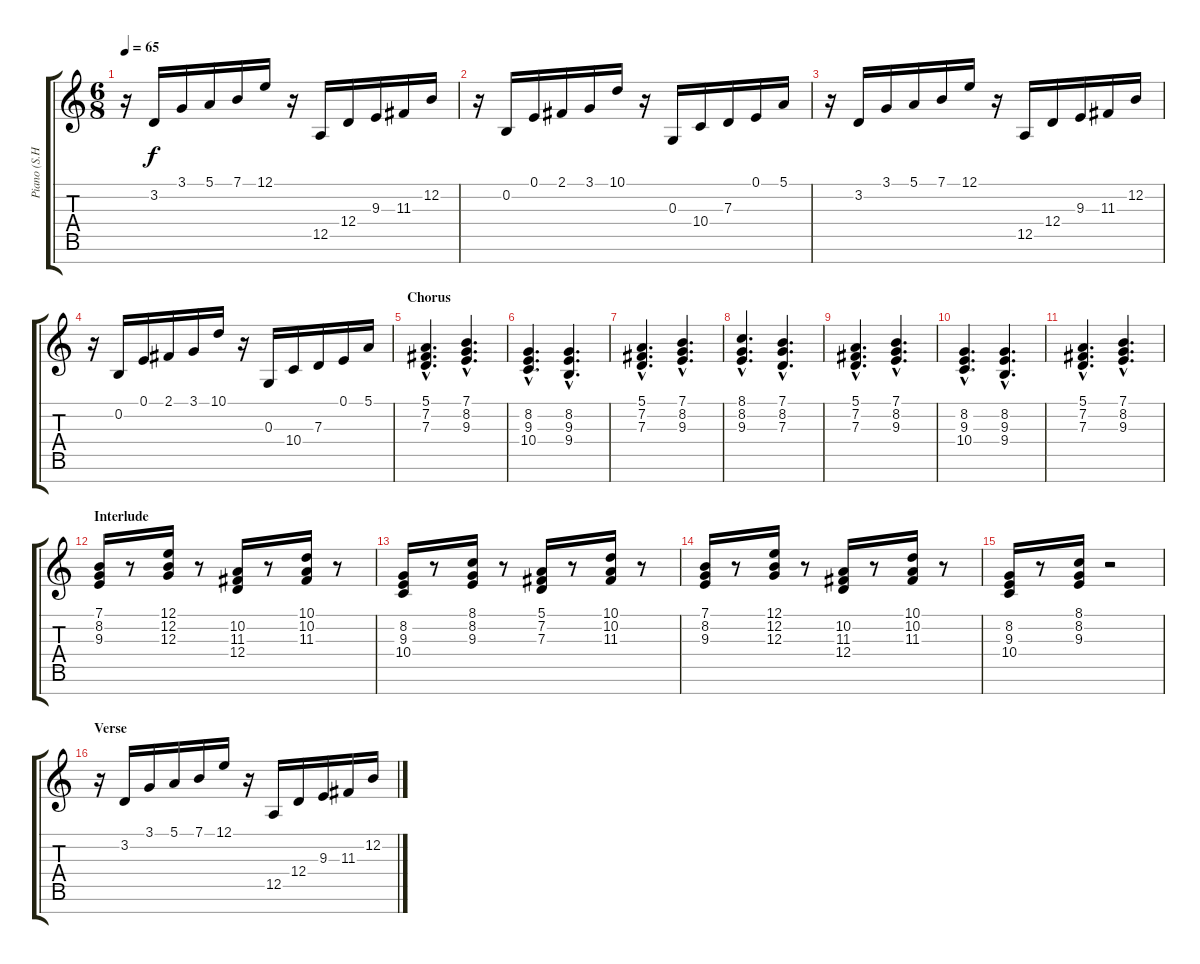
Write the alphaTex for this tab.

\track ("Piano (S.Hogarth)" "Piano (S.H") {instrument acousticgrandpiano}
\staff {score tabs}
\tuning (E4 B3 G3 D3 A2 E2 B1) {hide}
\ts (6 8)
\tempo 65
\clef g2
\ks c
r.16{dy f} 3.2.16 3.1.16 5.1.16 7.1.16 12.1.16 r.16 12.5.16 12.4.16 9.3.16 11.3.16 12.2.16 |
r.16 0.2.16 0.1.16 2.1.16 3.1.16 10.1.16 r.16 0.3.16 10.4.16 7.3.16 0.1.16 5.1.16 |
r.16 3.2.16 3.1.16 5.1.16 7.1.16 12.1.16 r.16 12.5.16 12.4.16 9.3.16 11.3.16 12.2.16 |
r.16 0.2.16 0.1.16 2.1.16 3.1.16 10.1.16 r.16 0.3.16 10.4.16 7.3.16 0.1.16 5.1.16 |
\section ("" "Chorus")
(5.1{hac} 7.2{hac} 7.3{hac}).4{d} (7.1{hac} 8.2{hac} 9.3{hac}).4{d} |
(8.2{hac} 9.3{hac} 10.4{hac}).4{d} (8.2{hac} 9.3{hac} 9.4{hac}).4{d} |
(5.1{hac} 7.2{hac} 7.3{hac}).4{d} (7.1{hac} 8.2{hac} 9.3{hac}).4{d} |
(8.1{hac} 8.2{hac} 9.3{hac}).4{d} (7.1{hac} 8.2{hac} 7.3{hac}).4{d} |
(5.1{hac} 7.2{hac} 7.3{hac}).4{d} (7.1{hac} 8.2{hac} 9.3{hac}).4{d} |
(8.2{hac} 9.3{hac} 10.4{hac}).4{d} (8.2{hac} 9.3{hac} 9.4{hac}).4{d} |
(5.1{hac} 7.2{hac} 7.3{hac}).4{d} (7.1{hac} 8.2{hac} 9.3{hac}).4{d} |
\section ("" "Interlude")
(7.1 8.2 9.3).16 r.8 (12.1 12.2 12.3).16 r.8 (10.2 11.3 12.4).16 r.8 (10.1 10.2 11.3).16 r.8 |
(8.2 9.3 10.4).16 r.8 (8.1 8.2 9.3).16 r.8 (5.1 7.2 7.3).16 r.8 (10.1 10.2 11.3).16 r.8 |
(7.1 8.2 9.3).16 r.8 (12.1 12.2 12.3).16 r.8 (10.2 11.3 12.4).16 r.8 (10.1 10.2 11.3).16 r.8 |
(8.2 9.3 10.4).16 r.8 (8.1 8.2 9.3).16 r.2 |
\section ("" "Verse")
r.16 3.2.16 3.1.16 5.1.16 7.1.16 12.1.16 r.16 12.5.16 12.4.16 9.3.16 11.3.16 12.2.16
